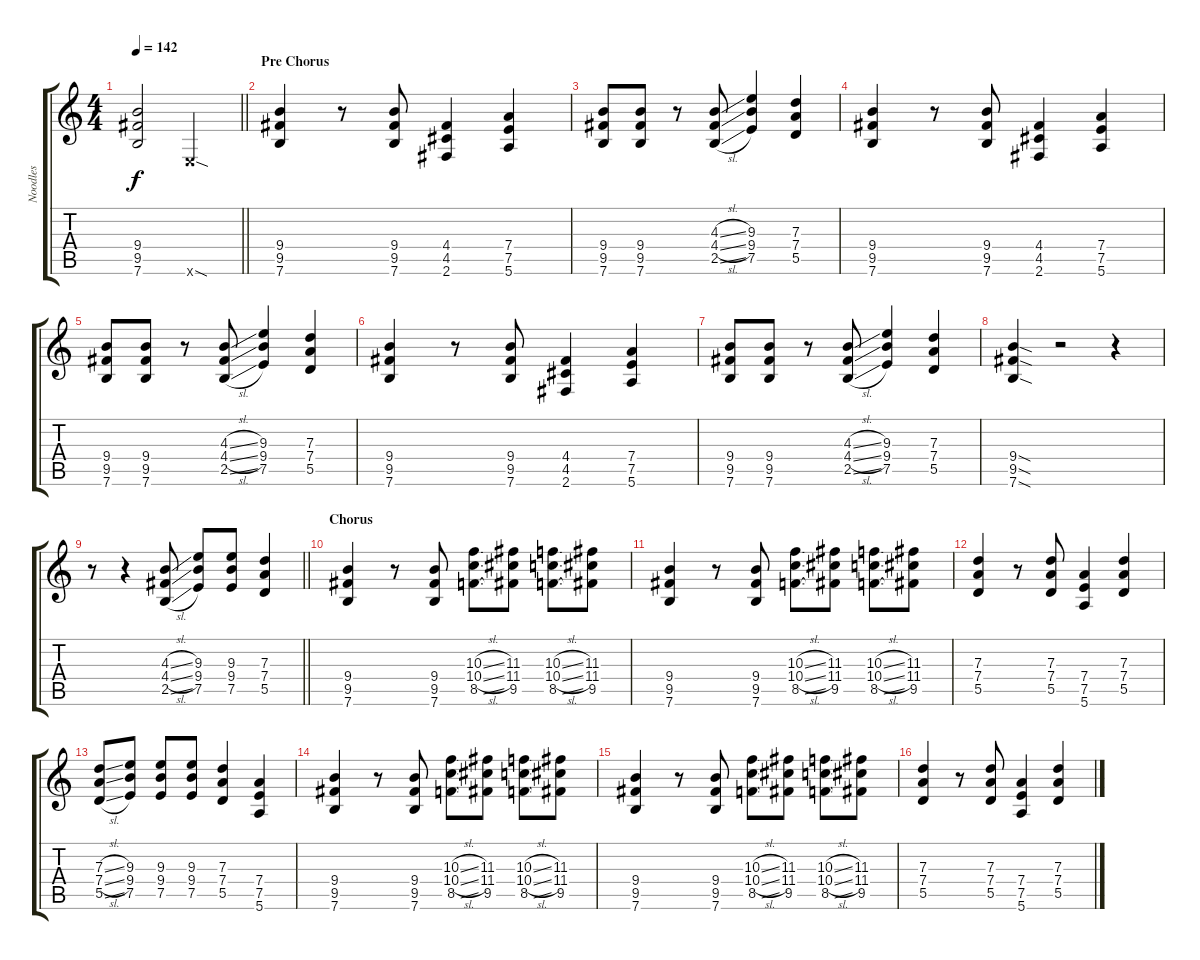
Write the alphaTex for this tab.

\track ("Noodles" "Noodles") {instrument overdrivenguitar}
\staff {score tabs}
\tuning (E4 B3 G3 D3 A2 E2) {hide}
\ts (4 4)
\tempo 142
\clef g2
\barLineRight lightlight
\ks c
(9.4 9.5 7.6).2{dy f} 0.6{sod x}.2 |
\section ("" "Pre Chorus")
(9.4 9.5 7.6).4 r.8 (9.4 9.5 7.6).8 (4.4 4.5 2.6).4 (7.4 7.5 5.6).4 |
(9.4 9.5 7.6).8 (9.4 9.5 7.6).8 r.8 (4.3{sl} 4.4{sl} 2.5{sl}).8 (9.3 9.4 7.5).4 (7.3 7.4 5.5).4 |
(9.4 9.5 7.6).4 r.8 (9.4 9.5 7.6).8 (4.4 4.5 2.6).4 (7.4 7.5 5.6).4 |
(9.4 9.5 7.6).8 (9.4 9.5 7.6).8 r.8 (4.3{sl} 4.4{sl} 2.5{sl}).8 (9.3 9.4 7.5).4 (7.3 7.4 5.5).4 |
(9.4 9.5 7.6).4 r.8 (9.4 9.5 7.6).8 (4.4 4.5 2.6).4 (7.4 7.5 5.6).4 |
(9.4 9.5 7.6).8 (9.4 9.5 7.6).8 r.8 (4.3{sl} 4.4{sl} 2.5{sl}).8 (9.3 9.4 7.5).4 (7.3 7.4 5.5).4 |
(9.4{sod} 9.5{sod} 7.6{sod}).4 r.2 r.4 |
\barLineRight lightlight
r.8 r.4 (4.3{sl} 4.4{sl} 2.5{sl}).8 (9.3 9.4 7.5).8 (9.3 9.4 7.5).8 (7.3 7.4 5.5).4 |
\section ("" "Chorus ")
(9.4 9.5 7.6).4 r.8 (9.4 9.5 7.6).8 (10.3{sl} 10.4{sl} 8.5{sl}).8 (11.3 11.4 9.5).8 (10.3{sl} 10.4{sl} 8.5{sl}).8 (11.3 11.4 9.5).8 |
(9.4 9.5 7.6).4 r.8 (9.4 9.5 7.6).8 (10.3{sl} 10.4{sl} 8.5{sl}).8 (11.3 11.4 9.5).8 (10.3{sl} 10.4{sl} 8.5{sl}).8 (11.3 11.4 9.5).8 |
(7.3 7.4 5.5).4 r.8 (7.3 7.4 5.5).8 (7.4 7.5 5.6).4 (7.3 7.4 5.5).4 |
(7.3{sl} 7.4{sl} 5.5{sl}).8 (9.3 9.4 7.5).8 (9.3 9.4 7.5).8 (9.3 9.4 7.5).8 (7.3 7.4 5.5).4 (7.4 7.5 5.6).4 |
(9.4 9.5 7.6).4 r.8 (9.4 9.5 7.6).8 (10.3{sl} 10.4{sl} 8.5{sl}).8 (11.3 11.4 9.5).8 (10.3{sl} 10.4{sl} 8.5{sl}).8 (11.3 11.4 9.5).8 |
(9.4 9.5 7.6).4 r.8 (9.4 9.5 7.6).8 (10.3{sl} 10.4{sl} 8.5{sl}).8 (11.3 11.4 9.5).8 (10.3{sl} 10.4{sl} 8.5{sl}).8 (11.3 11.4 9.5).8 |
(7.3 7.4 5.5).4 r.8 (7.3 7.4 5.5).8 (7.4 7.5 5.6).4 (7.3 7.4 5.5).4
